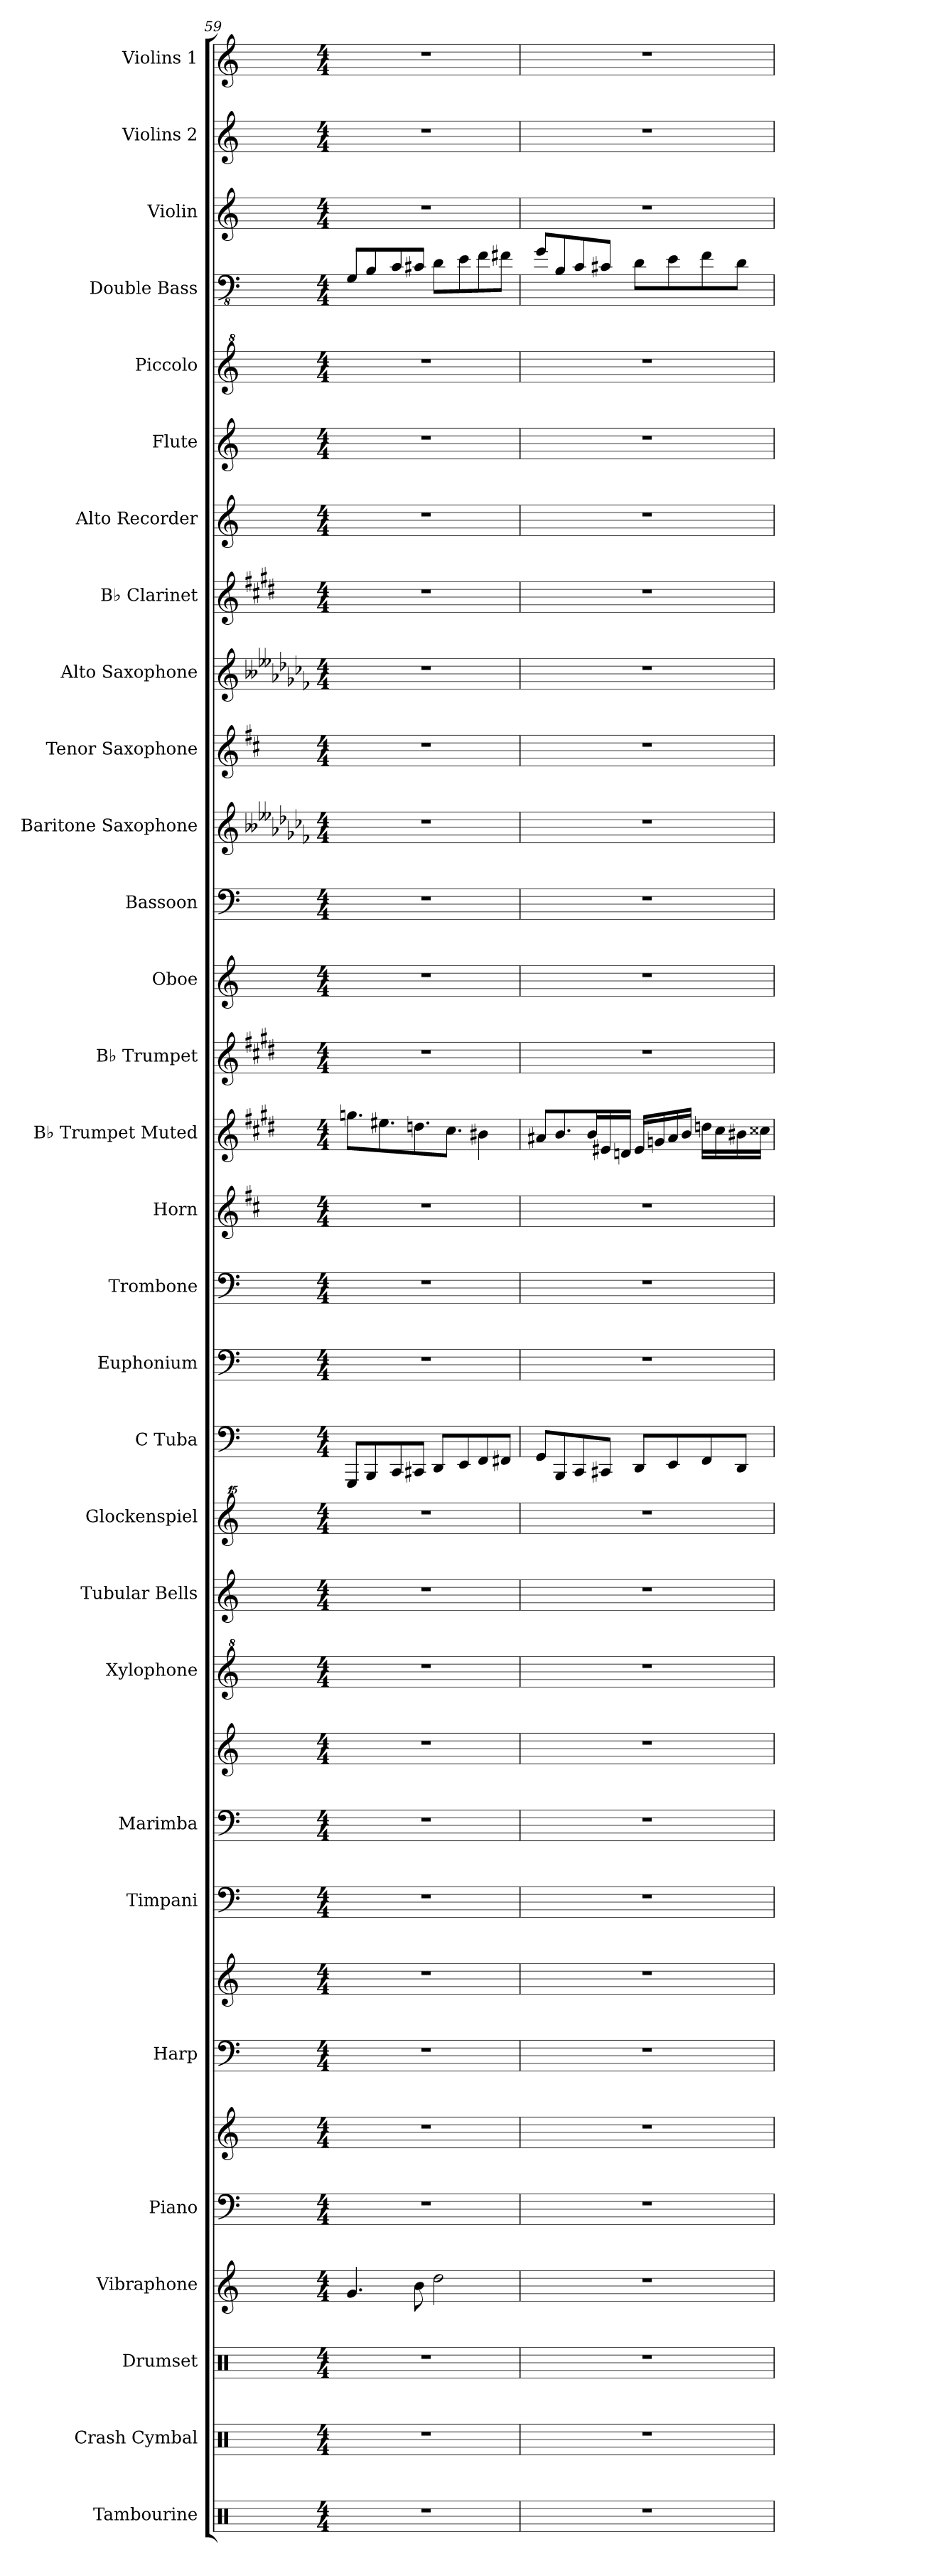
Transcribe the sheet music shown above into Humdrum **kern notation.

**kern	**kern	**kern	**kern	**kern	**kern	**kern	**kern	**kern	**kern	**kern	**kern	**kern	**kern	**kern	**kern	**kern	**kern	**kern	**kern	**kern	**kern	**kern	**kern	**kern	**kern	**kern	**kern	**kern	**kern	**kern	**kern	**kern
*part30	*part29	*part28	*part27	*part26	*part26	*part25	*part25	*part24	*part23	*part23	*part22	*part21	*part20	*part19	*part18	*part17	*part16	*part15	*part14	*part13	*part12	*part11	*part10	*part9	*part8	*part7	*part6	*part5	*part4	*part3	*part2	*part1
*staff33	*staff32	*staff31	*staff30	*staff29	*staff28	*staff27	*staff26	*staff25	*staff24	*staff23	*staff22	*staff21	*staff20	*staff19	*staff18	*staff17	*staff16	*staff15	*staff14	*staff13	*staff12	*staff11	*staff10	*staff9	*staff8	*staff7	*staff6	*staff5	*staff4	*staff3	*staff2	*staff1
*I"Tambourine	*I"Crash Cymbal	*I"Drumset	*I"Vibraphone	*I"Piano	*	*I"Harp	*	*I"Timpani	*I"Marimba	*	*I"Xylophone	*I"Tubular Bells	*I"Glockenspiel	*I"C Tuba	*I"Euphonium	*I"Trombone	*I"Horn	*I"B♭ Trumpet Muted	*I"B♭ Trumpet	*I"Oboe	*I"Bassoon	*I"Baritone Saxophone	*I"Tenor Saxophone	*I"Alto Saxophone	*I"B♭ Clarinet	*I"Alto Recorder	*I"Flute	*I"Piccolo	*I"Double Bass	*I"Violin	*I"Violins 2	*I"Violins 1
*I'Tamb.	*I'Cr. Cym.	*I'Drs.	*I'Vib.	*I'Pno.	*	*I'Hrp.	*	*I'Timp.	*I'Mrm.	*	*I'Xyl.	*I'Tu. Be.	*I'Glk.	*I'C Tu.	*I'Eu.	*I'Trb.	*I'Hn.	*I'B♭ Tpt. Mut	*I'B♭ Tpt.	*I'Ob.	*I'Bsn.	*I'Bar. Sax.	*I'T. Sax.	*I'A. Sax.	*I'B♭ Cl.	*I'A. Rec.	*I'Fl.	*I'Picc.	*	*I'Vln.	*I'Vlns. 2	*I'Vlns. 1
!!LO:PB:g=z
*clefX	*clefX	*clefX	*clefG2	*clefF4	*clefG2	*clefF4	*clefG2	*clefF4	*clefF4	*clefG2	*clefG^2	*clefG2	*clefG^^2	*clefF4	*clefF4	*clefF4	*clefG2	*clefG2	*clefG2	*clefG2	*clefF4	*clefG2	*clefG2	*clefG2	*clefG2	*clefG2	*clefG2	*clefG^2	*clefFv4	*clefG2	*clefG2	*clefG2
*	*	*	*	*	*	*	*	*	*	*	*	*	*	*	*	*	*ITrd4c7	*ITrd1c2	*ITrd1c2	*	*	*ITrd12c21	*ITrd8c14	*ITrd5c9	*ITrd1c2	*	*	*ITrd-7c-12	*ITrd7c12	*	*	*
*k[]	*k[]	*k[]	*k[]	*k[]	*k[]	*k[]	*k[]	*k[]	*k[]	*k[]	*k[]	*k[]	*k[]	*k[]	*k[]	*k[]	*k[f#]	*k[f#c#]	*k[f#c#]	*k[]	*k[]	*k[b--e--a-d-g-c-f-]	*k[f#c#]	*k[b--e--a-d-g-c-f-]	*k[f#c#]	*k[]	*k[]	*k[]	*k[]	*k[]	*k[]	*k[]
*C:	*C:	*C:	*C:	*C:	*C:	*C:	*C:	*C:	*C:	*C:	*C:	*C:	*C:	*C:	*C:	*C:	*G:	*D:	*D:	*C:	*C:	*B--:	*D:	*B--:	*D:	*C:	*C:	*C:	*C:	*C:	*C:	*C:
*M4/4	*M4/4	*M4/4	*M4/4	*M4/4	*M4/4	*M4/4	*M4/4	*M4/4	*M4/4	*M4/4	*M4/4	*M4/4	*M4/4	*M4/4	*M4/4	*M4/4	*M4/4	*M4/4	*M4/4	*M4/4	*M4/4	*M4/4	*M4/4	*M4/4	*M4/4	*M4/4	*M4/4	*M4/4	*M4/4	*M4/4	*M4/4	*M4/4
=59	=59	=59	=59	=59	=59	=59	=59	=59	=59	=59	=59	=59	=59	=59	=59	=59	=59	=59	=59	=59	=59	=59	=59	=59	=59	=59	=59	=59	=59	=59	=59	=59
1r	1r	1r	4.g/	1r	1r	1r	1r	1r	1r	1r	1r	1r	1r	8GGG/L	1r	1r	1r	8.ffn\L	1r	1r	1r	1r	1r	1r	1r	1r	1r	1r	8GGG/L	1r	1r	1r
.	.	.	.	.	.	.	.	.	.	.	.	.	.	8BBB/	.	.	.	.	.	.	.	.	.	.	.	.	.	.	8BBB/	.	.	.
.	.	.	.	.	.	.	.	.	.	.	.	.	.	.	.	.	.	8.dd#X\	.	.	.	.	.	.	.	.	.	.	.	.	.	.
.	.	.	.	.	.	.	.	.	.	.	.	.	.	8CC/	.	.	.	.	.	.	.	.	.	.	.	.	.	.	8CC/	.	.	.
.	.	.	8b\	.	.	.	.	.	.	.	.	.	.	8CC#X/J	.	.	.	8.ccn\	.	.	.	.	.	.	.	.	.	.	8CC#X/J	.	.	.
.	.	.	2dd\	.	.	.	.	.	.	.	.	.	.	8DD/L	.	.	.	.	.	.	.	.	.	.	.	.	.	.	8DD\L	.	.	.
.	.	.	.	.	.	.	.	.	.	.	.	.	.	.	.	.	.	8.b\J	.	.	.	.	.	.	.	.	.	.	.	.	.	.
.	.	.	.	.	.	.	.	.	.	.	.	.	.	8EE/	.	.	.	.	.	.	.	.	.	.	.	.	.	.	8EE\	.	.	.
.	.	.	.	.	.	.	.	.	.	.	.	.	.	8FF/	.	.	.	4a#X\	.	.	.	.	.	.	.	.	.	.	8FF\	.	.	.
.	.	.	.	.	.	.	.	.	.	.	.	.	.	8FF#X/J	.	.	.	.	.	.	.	.	.	.	.	.	.	.	8FF#X\J	.	.	.
=60	=60	=60	=60	=60	=60	=60	=60	=60	=60	=60	=60	=60	=60	=60	=60	=60	=60	=60	=60	=60	=60	=60	=60	=60	=60	=60	=60	=60	=60	=60	=60	=60
1r	1r	1r	1r	1r	1r	1r	1r	1r	1r	1r	1r	1r	1r	8GG/L	1r	1r	1r	8g#X/L	1r	1r	1r	1r	1r	1r	1r	1r	1r	1r	8GG/L	1r	1r	1r
.	.	.	.	.	.	.	.	.	.	.	.	.	.	8BBB/	.	.	.	8.a/	.	.	.	.	.	.	.	.	.	.	8BBB/	.	.	.
.	.	.	.	.	.	.	.	.	.	.	.	.	.	8CC/	.	.	.	.	.	.	.	.	.	.	.	.	.	.	8CC/	.	.	.
.	.	.	.	.	.	.	.	.	.	.	.	.	.	.	.	.	.	16a/L	.	.	.	.	.	.	.	.	.	.	.	.	.	.
.	.	.	.	.	.	.	.	.	.	.	.	.	.	8CC#X/J	.	.	.	16d#X/	.	.	.	.	.	.	.	.	.	.	8CC#X/J	.	.	.
.	.	.	.	.	.	.	.	.	.	.	.	.	.	.	.	.	.	16cn/JJ	.	.	.	.	.	.	.	.	.	.	.	.	.	.
.	.	.	.	.	.	.	.	.	.	.	.	.	.	8DD/L	.	.	.	16d#/LL	.	.	.	.	.	.	.	.	.	.	8DD\L	.	.	.
.	.	.	.	.	.	.	.	.	.	.	.	.	.	.	.	.	.	16fn/	.	.	.	.	.	.	.	.	.	.	.	.	.	.
.	.	.	.	.	.	.	.	.	.	.	.	.	.	8EE/	.	.	.	16g#/	.	.	.	.	.	.	.	.	.	.	8EE\	.	.	.
.	.	.	.	.	.	.	.	.	.	.	.	.	.	.	.	.	.	16a/JJ	.	.	.	.	.	.	.	.	.	.	.	.	.	.
.	.	.	.	.	.	.	.	.	.	.	.	.	.	8FF/	.	.	.	16ccn\LL	.	.	.	.	.	.	.	.	.	.	8FF\	.	.	.
.	.	.	.	.	.	.	.	.	.	.	.	.	.	.	.	.	.	16b\	.	.	.	.	.	.	.	.	.	.	.	.	.	.
.	.	.	.	.	.	.	.	.	.	.	.	.	.	8DD/J	.	.	.	16a#X\	.	.	.	.	.	.	.	.	.	.	8DD\J	.	.	.
.	.	.	.	.	.	.	.	.	.	.	.	.	.	.	.	.	.	16b#X\JJ	.	.	.	.	.	.	.	.	.	.	.	.	.	.
=	=	=	=	=	=	=	=	=	=	=	=	=	=	=	=	=	=	=	=	=	=	=	=	=	=	=	=	=	=	=	=	=
*-	*-	*-	*-	*-	*-	*-	*-	*-	*-	*-	*-	*-	*-	*-	*-	*-	*-	*-	*-	*-	*-	*-	*-	*-	*-	*-	*-	*-	*-	*-	*-	*-
